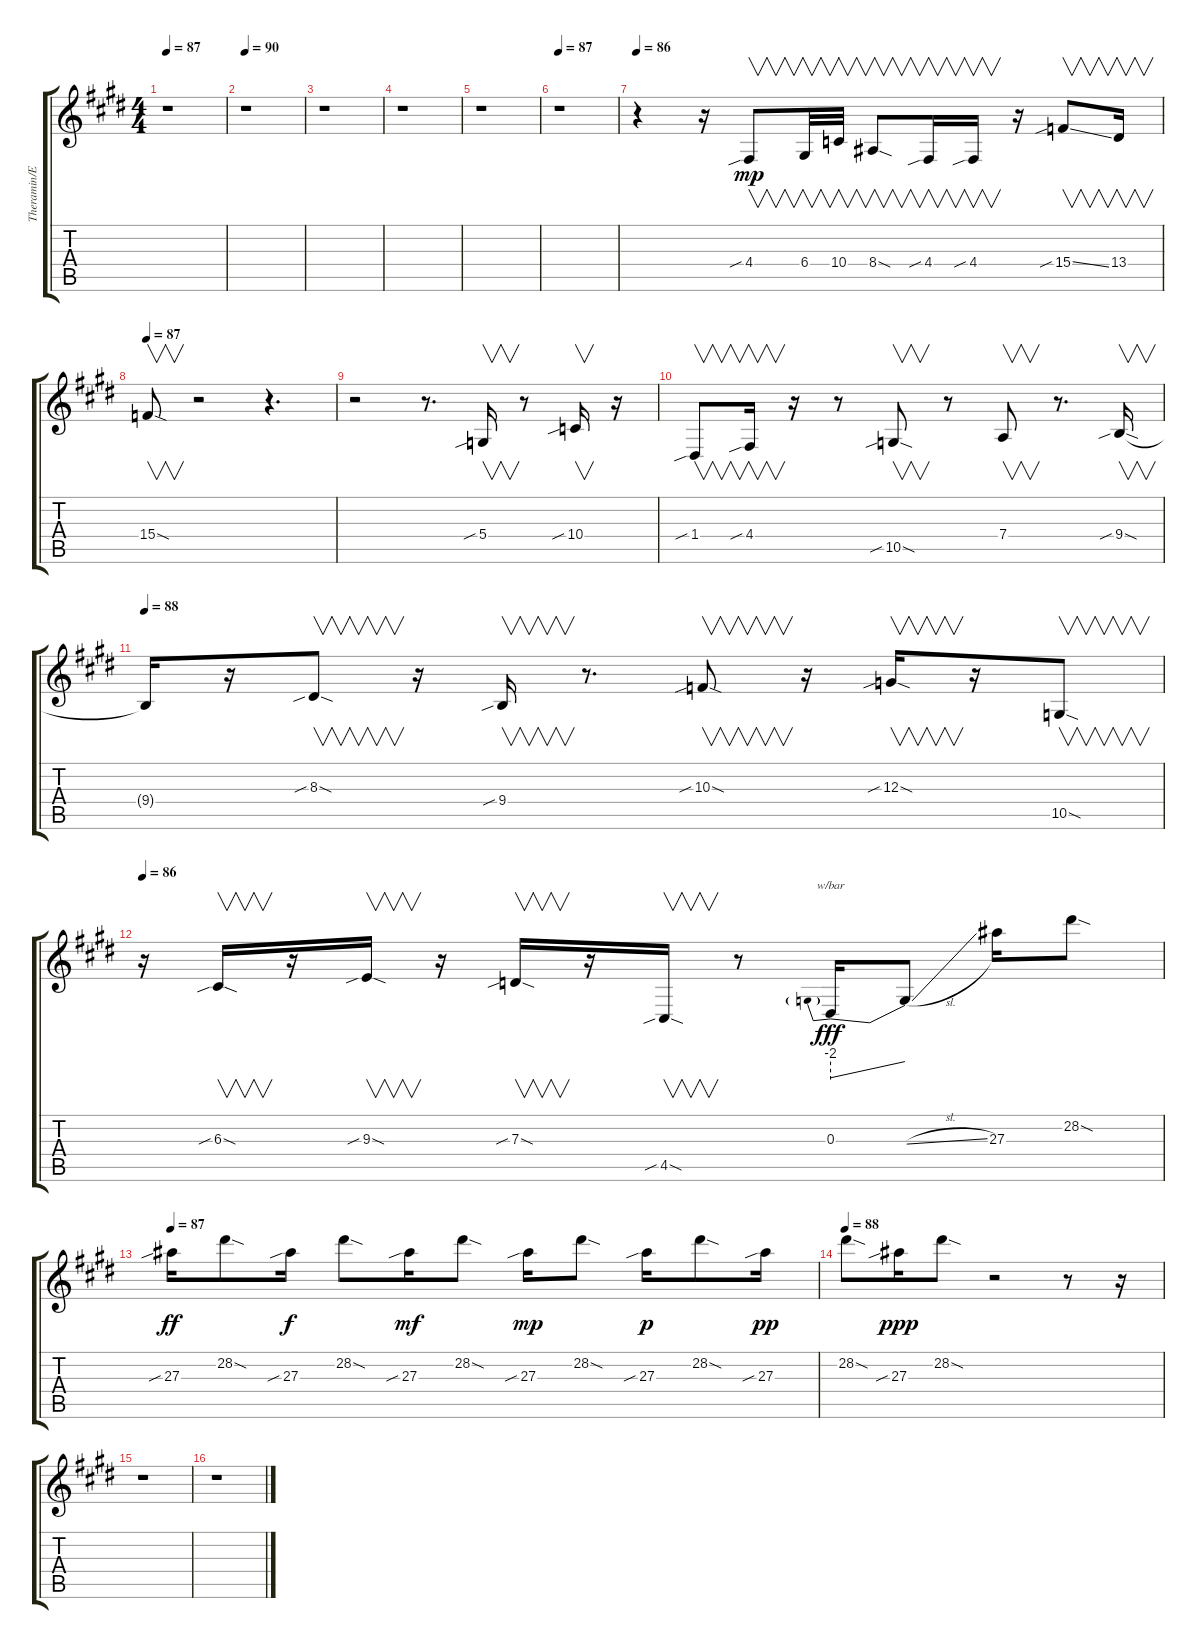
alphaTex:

\track ("Theramin/Effects 2" "Theramin/E") {instrument whistle}
\staff {score tabs}
\tuning (E4 B3 G3 D3 A2 E2) {hide}
\ts (4 4)
\tempo 87
\clef g2
\ks e
r.1{dy mp} |
\tempo 90
r.1 |
r.1 |
r.1 |
r.1 |
\tempo 87
r.1 |
\tempo 86
r.4 r.16{balance 16} 4.4{sib}.8{v} 6.4.32{v} 10.4.32{v} 8.4{sod}.8{v} 4.4{sib}.16{v} 4.4{sib}.16{v} r.16{balance 0} 15.4{sib ss}.8{v} 13.4.16{v} |
\tempo 87
15.4{sod}.8{v} r.2 r.4{d} |
r.2 r.8{d balance 16} 5.4{sib}.16{v} r.8 10.4{sib}.16{v} r.16{balance 0} |
1.4{sib}.8{v balance 8} 4.4{sib}.16{v} r.16 r.8{balance 4} 10.5{sib sod}.8{v} r.8 7.4.8{v balance 16} r.8{d balance 0} 9.4{sib sod}.16{v} |
\tempo 88
9.4{t}.16 r.16{balance 12} 8.3{sib sod}.8{v} r.16{balance 0} 9.4{sib}.16{v} r.8{d balance 10} 10.3{sib sod}.8{v} r.16{balance 0} 12.3{sib sod}.16{v} r.16{balance 11} 10.5{sod}.8{v} |
\tempo 86
r.16{balance 0} 6.3{sib sod}.16{v} r.16{balance 6} 9.3{sib sod}.16{v} r.16{balance 14} 7.3{sib sod}.16{v} r.16{balance 0} 4.5{sib sod}.16{v} r.8{balance 16} 0.3.16{tbe (predivedive default 0 -8 60 0) dy fff balance 0} 0.3{sl t}.8 27.3.16 28.2{sod}.8 |
\tempo 87
27.3{sib}.16{dy ff} 28.2{sod}.8 27.3{sib}.16{dy f} 28.2{sod}.8 27.3{sib}.16{dy mf} 28.2{sod}.8 27.3{sib}.16{dy mp} 28.2{sod}.8 27.3{sib}.16{dy p} 28.2{sod}.8 27.3{sib}.16{dy pp} |
\tempo 88
28.2{sod}.8 27.3{sib}.16{dy ppp} 28.2{sod}.8 r.2 r.8 r.16 |
r.1 |
r.1
